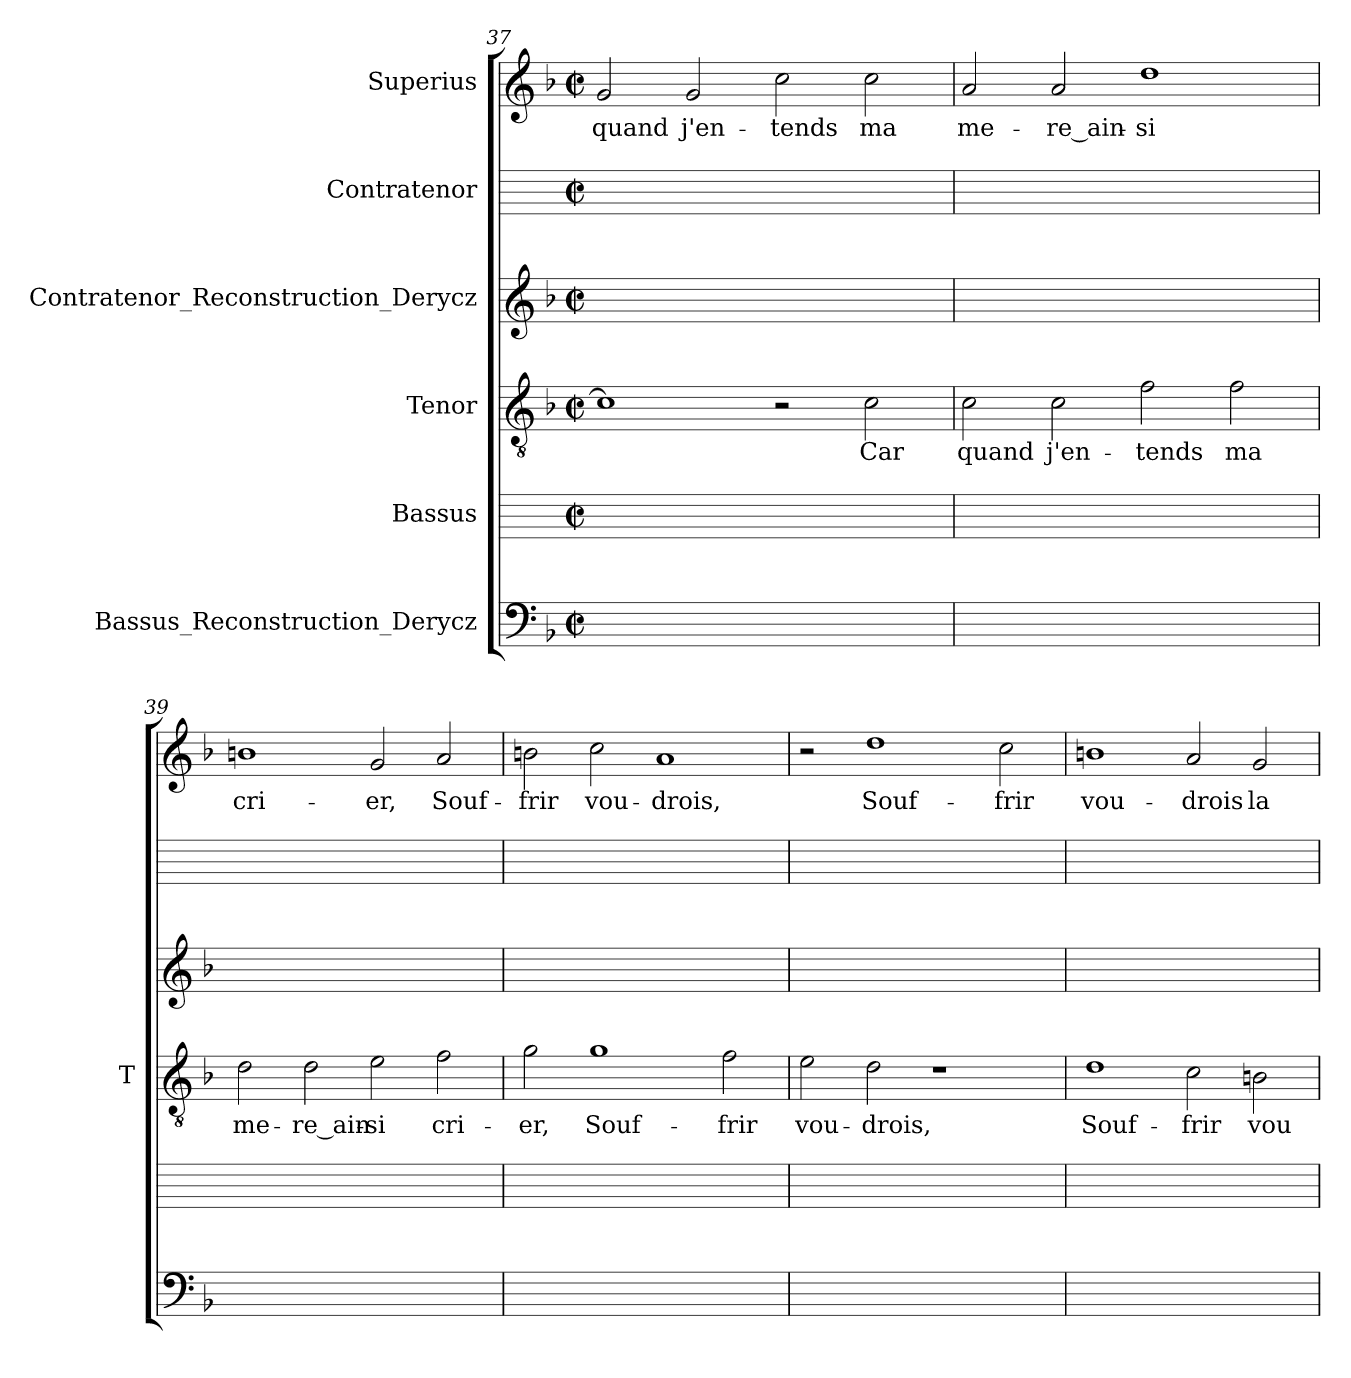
**kern	**kern	**kern	**text	**kern	**kern	**kern	**text
*part6	*part5	*part4	*part4	*part3	*part2	*part1	*part1
*staff6	*staff5	*staff4	*staff4	*staff3	*staff2	*staff1	*staff1
*I"Bassus_Reconstruction_Derycz	*I"Bassus	*I"Tenor	*	*I"Contratenor_Reconstruction_Derycz	*I"Contratenor	*I"Superius	*
*	*	*I'T	*	*	*	*	*
!!LO:PB:g=z
*clefF4	*	*clefGv2	*	*clefG2	*	*clefG2	*
*k[b-]	*	*k[b-]	*	*k[b-]	*	*k[b-]	*
*F:	*	*F:	*	*F:	*	*F:	*
*M2/2	*M2/2	*M2/2	*	*M2/2	*M2/2	*M2/2	*
*met(c|)	*met(c|)	*met(c|)	*	*met(c|)	*met(c|)	*met(c|)	*
=37	=37	=37	=37	=37	=37	=37	=37
0ryy	0ryy	1c]	.	0ryy	0ryy	2g	-quand
.	.	.	.	.	.	2g	j'en-
.	.	2r	.	.	.	2cc	-tends
.	.	2c	-Car	.	.	2cc	-ma
=38	=38	=38	=38	=38	=38	=38	=38
0ryy	0ryy	2c	-quand	0ryy	0ryy	2a	me-
.	.	2c	j'en-	.	.	2a	re_ain-
.	.	2f	-tends	.	.	1dd	-si
.	.	2f	-ma	.	.	.	.
!!LO:PB:g=z
=39	=39	=39	=39	=39	=39	=39	=39
0ryy	0ryy	2d	me-	0ryy	0ryy	1b	cri-
.	.	2d	re_ain-	.	.	.	.
.	.	2e	-si	.	.	2g	-er,
.	.	2f	cri-	.	.	2a	Souf-
=40	=40	=40	=40	=40	=40	=40	=40
0ryy	0ryy	2g	-er,	0ryy	0ryy	2b	-frir
.	.	1g	Souf-	.	.	2cc	vou-
.	.	.	.	.	.	1a	-drois,
.	.	2f	-frir	.	.	.	.
=41	=41	=41	=41	=41	=41	=41	=41
0ryy	0ryy	2e	vou-	0ryy	0ryy	2r	.
.	.	2d	-drois,	.	.	1dd	Souf-
.	.	1r	.	.	.	.	.
.	.	.	.	.	.	2cc	-frir
!!LO:LB:g=z
=42	=42	=42	=42	=42	=42	=42	=42
0ryy	0ryy	1d	Souf-	0ryy	0ryy	1b	vou-
.	.	2c	-frir	.	.	2a	-drois
.	.	2B	vou-	.	.	2g	-la
=	=	=	=	=	=	=	=
*-	*-	*-	*-	*-	*-	*-	*-
